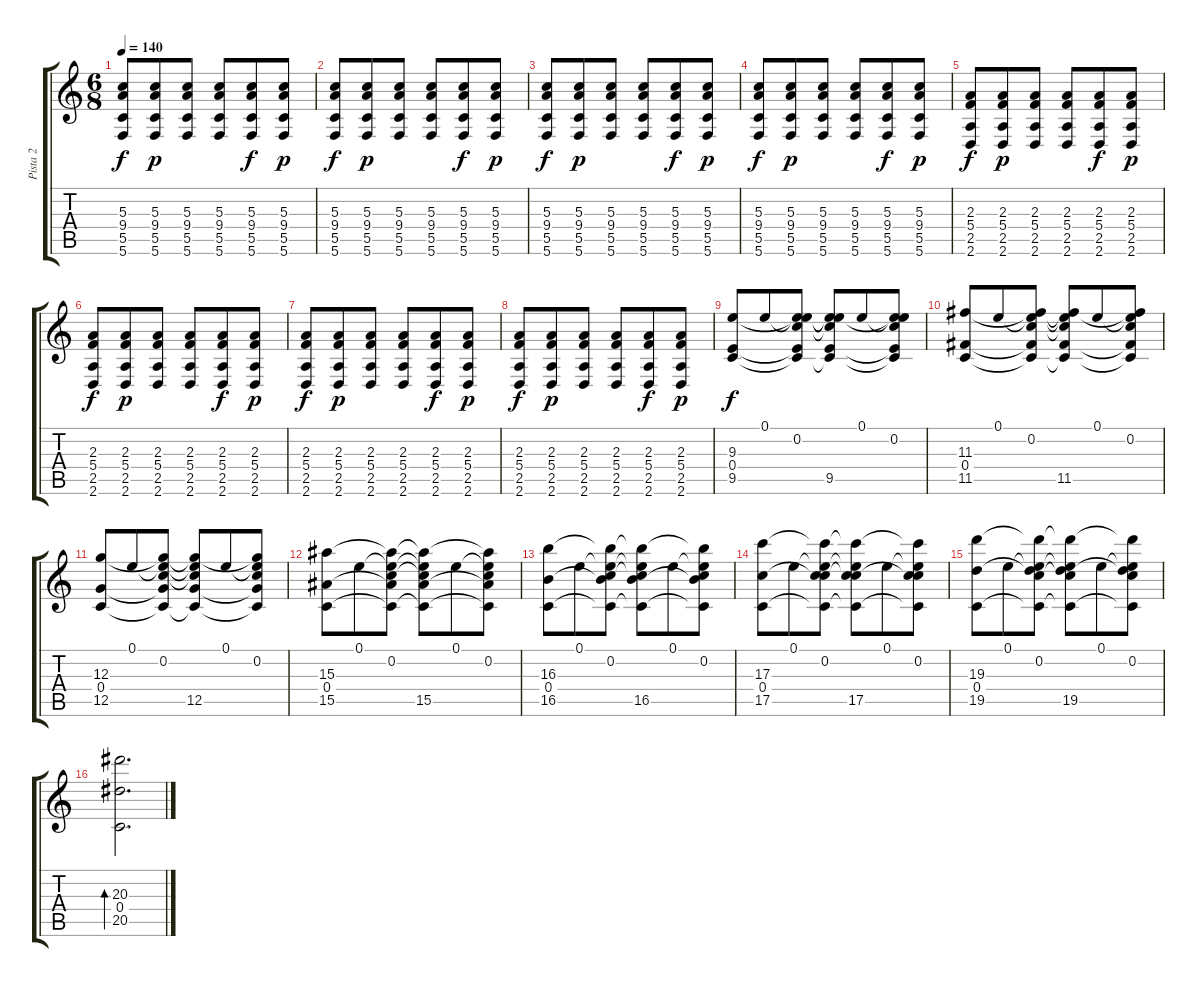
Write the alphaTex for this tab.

\track ("Pista 2" "Pista 2") {instrument acousticguitarsteel}
\staff {score tabs}
\tuning (E4 C4 G3 C3 G2 C2) {hide}
\ts (6 8)
\tempo 140
\clef g2
\ks c
(5.3 9.4 5.5 5.6).8{dy f} (5.3 9.4 5.5 5.6).8{dy p} (5.3 9.4 5.5 5.6).8 (5.3 9.4 5.5 5.6).8 (5.3 9.4 5.5 5.6).8{dy f} (5.3 9.4 5.5 5.6).8{dy p} |
(5.3 9.4 5.5 5.6).8{dy f} (5.3 9.4 5.5 5.6).8{dy p} (5.3 9.4 5.5 5.6).8 (5.3 9.4 5.5 5.6).8 (5.3 9.4 5.5 5.6).8{dy f} (5.3 9.4 5.5 5.6).8{dy p} |
(5.3 9.4 5.5 5.6).8{dy f} (5.3 9.4 5.5 5.6).8{dy p} (5.3 9.4 5.5 5.6).8 (5.3 9.4 5.5 5.6).8 (5.3 9.4 5.5 5.6).8{dy f} (5.3 9.4 5.5 5.6).8{dy p} |
(5.3 9.4 5.5 5.6).8{dy f} (5.3 9.4 5.5 5.6).8{dy p} (5.3 9.4 5.5 5.6).8 (5.3 9.4 5.5 5.6).8 (5.3 9.4 5.5 5.6).8{dy f} (5.3 9.4 5.5 5.6).8{dy p} |
(2.3 5.4 2.5 2.6).8{dy f} (2.3 5.4 2.5 2.6).8{dy p} (2.3 5.4 2.5 2.6).8 (2.3 5.4 2.5 2.6).8 (2.3 5.4 2.5 2.6).8{dy f} (2.3 5.4 2.5 2.6).8{dy p} |
(2.3 5.4 2.5 2.6).8{dy f} (2.3 5.4 2.5 2.6).8{dy p} (2.3 5.4 2.5 2.6).8 (2.3 5.4 2.5 2.6).8 (2.3 5.4 2.5 2.6).8{dy f} (2.3 5.4 2.5 2.6).8{dy p} |
(2.3 5.4 2.5 2.6).8{dy f} (2.3 5.4 2.5 2.6).8{dy p} (2.3 5.4 2.5 2.6).8 (2.3 5.4 2.5 2.6).8 (2.3 5.4 2.5 2.6).8{dy f} (2.3 5.4 2.5 2.6).8{dy p} |
(2.3 5.4 2.5 2.6).8{dy f} (2.3 5.4 2.5 2.6).8{dy p} (2.3 5.4 2.5 2.6).8 (2.3 5.4 2.5 2.6).8 (2.3 5.4 2.5 2.6).8{dy f} (2.3 5.4 2.5 2.6).8{dy p} |
(9.3 0.4 9.5).8{dy f} 0.1.8 (0.1{t} 0.2 9.3{t} 0.4{t} 9.5{t}).8 (0.1{t} 0.2{t} 9.3{t} 0.4{t} 9.5).8 0.1.8 (0.1{t} 0.2 9.3{t} 0.4{t} 9.5{t}).8 |
(11.3 0.4 11.5).8 0.1.8 (0.1{t} 0.2 11.3{t} 0.4{t} 11.5{t}).8 (0.1{t} 0.2{t} 11.3{t} 0.4{t} 11.5).8 0.1.8 (0.1{t} 0.2 11.3{t} 0.4{t} 11.5{t}).8 |
(12.3 0.4 12.5).8 0.1.8 (0.1{t} 0.2 12.3{t} 0.4{t} 12.5{t}).8 (0.1{t} 0.2{t} 12.3{t} 0.4{t} 12.5).8 0.1.8 (0.1{t} 0.2 12.3{t} 0.4{t} 12.5{t}).8 |
(15.3 0.4 15.5).8 0.1.8 (0.1{t} 0.2 15.3{t} 0.4{t} 15.5{t}).8 (0.1{t} 0.2{t} 15.3{t} 0.4{t} 15.5).8 0.1.8 (0.1{t} 0.2 15.3{t} 0.4{t} 15.5{t}).8 |
(16.3 0.4 16.5).8 0.1.8 (0.1{t} 0.2 16.3{t} 0.4{t} 16.5{t}).8 (0.1{t} 0.2{t} 16.3{t} 0.4{t} 16.5).8 0.1.8 (0.1{t} 0.2 16.3{t} 0.4{t} 16.5{t}).8 |
(17.3 0.4 17.5).8 0.1.8 (0.1{t} 0.2 17.3{t} 0.4{t} 17.5{t}).8 (0.1{t} 0.2{t} 17.3{t} 0.4{t} 17.5).8 0.1.8 (0.1{t} 0.2 17.3{t} 0.4{t} 17.5{t}).8 |
(19.3 0.4 19.5).8 0.1.8 (0.1{t} 0.2 19.3{t} 0.4{t} 19.5{t}).8 (0.1{t} 0.2{t} 19.3{t} 0.4{t} 19.5).8 0.1.8 (0.1{t} 0.2 19.3{t} 0.4{t} 19.5{t}).8 |
(20.3 0.4 20.5).2{d bd 240}
